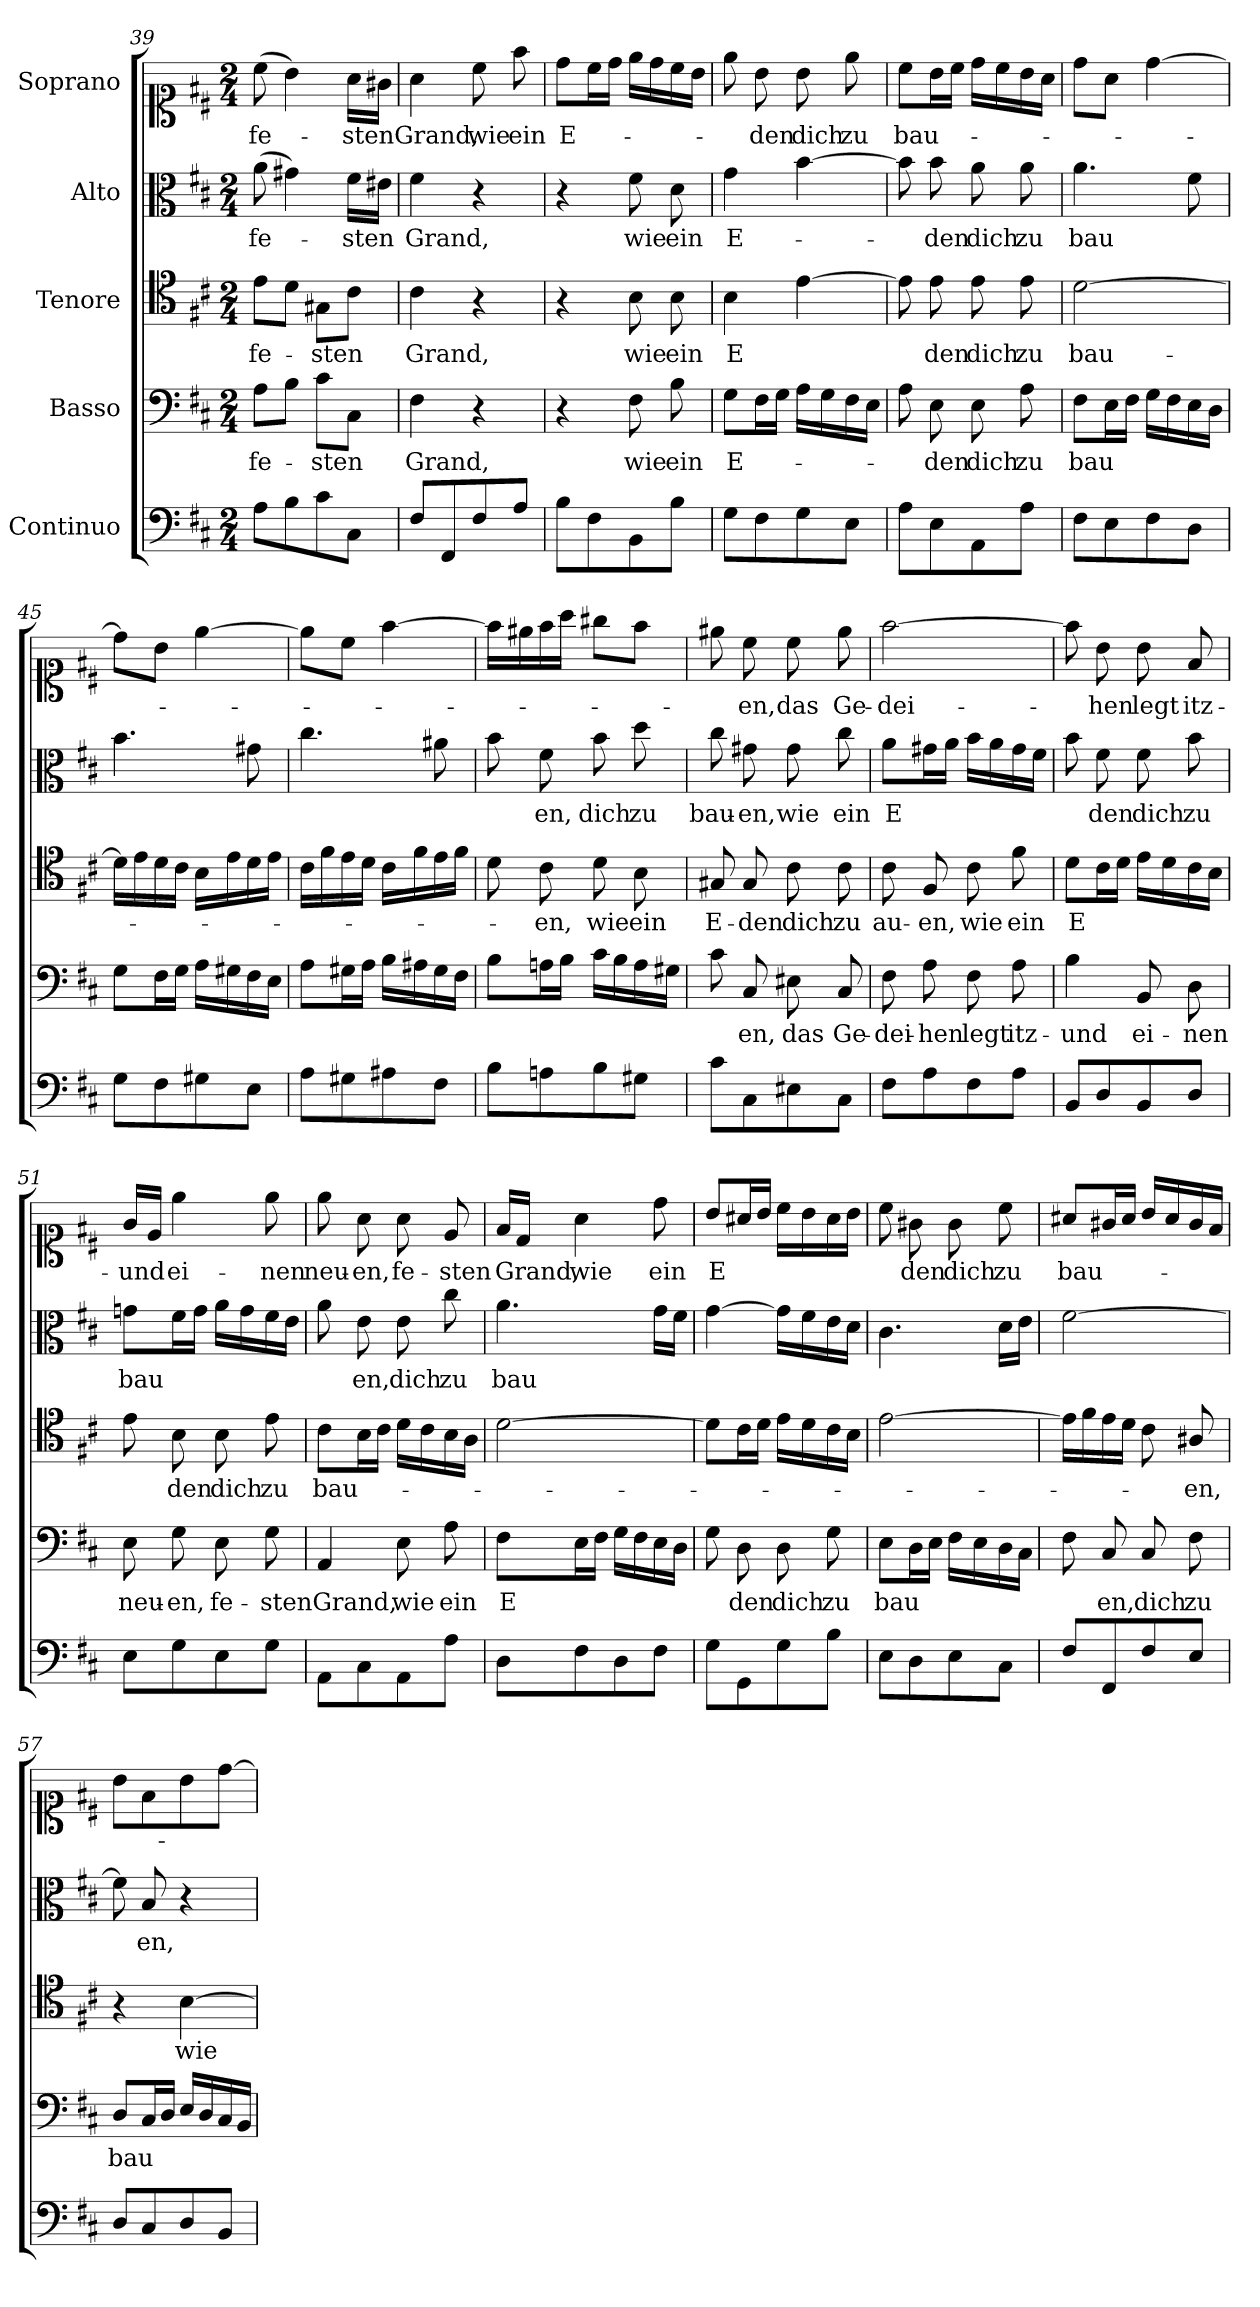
**kern	**kern	**text	**kern	**text	**kern	**text	**kern	**text
*part5	*part4	*part4	*part3	*part3	*part2	*part2	*part1	*part1
*staff5	*staff4	*staff4	*staff3	*staff3	*staff2	*staff2	*staff1	*staff1
*I"Continuo	*I"Basso	*	*I"Tenore	*	*I"Alto	*	*I"Soprano	*
*clefF4	*clefF4	*	*clefC4	*	*clefC3	*	*clefC1	*
*k[f#c#]	*k[f#c#]	*	*k[f#c#]	*	*k[f#c#]	*	*k[f#c#]	*
*M2/4	*M2/4	*	*M2/4	*	*M2/4	*	*M2/4	*
=39	=39	=39	=39	=39	=39	=39	=39	=39
!	!	!LO:LY:b	!	!LO:LY:b	!	!LO:LY:b	!	!LO:LY:b
8A\L	8A\L	fe-	8e\L	fe-	(8a\	fe-	(8cc#\	fe-
8B\	8B\J	.	8d\J	.	4g#X\)	.	4b\)	.
!	!	!LO:LY:b	!	!LO:LY:b	!	!	!	!
8c#\	8c#\L	-sten	8G#X\L	-sten	.	.	.	.
!	!	!	!	!	!	!LO:LY:b	!	!LO:LY:b
8C#\J	8C#\J	.	8c#\J	.	16f#\LL	-sten	16a\LL	-sten
.	.	.	.	.	16e#X\JJ	.	16g#X\JJ	.
=40	=40	=40	=40	=40	=40	=40	=40	=40
!	!	!LO:LY:b	!	!LO:LY:b	!	!LO:LY:b	!	!LO:LY:b
8F#/L	4F#\	Grand,	4c#\	Grand,	4f#\	Grand,	4a\	Grand,
8FF#/	.	.	.	.	.	.	.	.
!	!	!	!	!	!	!	!	!LO:LY:b
8F#/	4r	.	4r	.	4r	.	8cc#\	wie
!	!	!	!	!	!	!	!	!LO:LY:b
8A/J	.	.	.	.	.	.	8ff#\	ein
=41	=41	=41	=41	=41	=41	=41	=41	=41
!	!	!	!	!	!	!	!	!LO:LY:b
8B\L	4r	.	4r	.	4r	.	8dd\L	E-
8F#\	.	.	.	.	.	.	16cc#\L	.
.	.	.	.	.	.	.	16dd\JJ	.
!	!	!LO:LY:b	!	!LO:LY:b	!	!LO:LY:b	!	!
8BB\	8F#\	wie	8B\	wie	8f#\	wie	16ee\LL	.
.	.	.	.	.	.	.	16dd\	.
!	!	!LO:LY:b	!	!LO:LY:b	!	!LO:LY:b	!	!
8B\J	8B\	ein	8B\	ein	8d\	ein	16cc#\	.
.	.	.	.	.	.	.	16b\JJ	.
=42	=42	=42	=42	=42	=42	=42	=42	=42
!	!	!LO:LY:b	!	!LO:LY:b	!	!LO:LY:b	!	!
8G\L	8G\L	E-	4B\	E-	4g\	E-	8ee\	.
!	!	!	!	!	!	!	!	!LO:LY:b
8F#\	16F#\L	.	.	.	.	.	8b\	-den
.	16G\JJ	.	.	.	.	.	.	.
!	!	!	!	!	!	!	!	!LO:LY:b
8G\	16A\LL	.	[>4e\	.	[>4b\	.	8b\	dich
.	16G\	.	.	.	.	.	.	.
!	!	!	!	!	!	!	!	!LO:LY:b
8E\J	16F#\	.	.	.	.	.	8ee\	zu
.	16E\JJ	.	.	.	.	.	.	.
=43	=43	=43	=43	=43	=43	=43	=43	=43
!	!	!	!	!LO:LY:b	!	!	!	!LO:LY:b
8A\L	8A\	.	8e\]	-	8b\]	.	8cc#\L	bau-
!	!	!LO:LY:b	!	!LO:LY:b	!	!LO:LY:b	!	!
8E\	8E\	-den	8e\	den	8b\	-den	16b\L	.
.	.	.	.	.	.	.	16cc#\JJ	.
!	!	!LO:LY:b	!	!LO:LY:b	!	!LO:LY:b	!	!
8AA\	8E\	dich	8e\	dich	8a\	dich	16dd\LL	.
.	.	.	.	.	.	.	16cc#\	.
!	!	!LO:LY:b	!	!LO:LY:b	!	!LO:LY:b	!	!
8A\J	8A\	zu	8e\	zu	8a\	zu	16b\	.
.	.	.	.	.	.	.	16a\JJ	.
=44	=44	=44	=44	=44	=44	=44	=44	=44
!	!	!LO:LY:b	!	!LO:LY:b	!	!LO:LY:b	!	!
8F#\L	8F#\L	bau-	[>2d\	bau-	4.a\	bau-	8dd\L	.
8E\	16E\L	.	.	.	.	.	8a\J	.
.	16F#\JJ	.	.	.	.	.	.	.
8F#\	16G\LL	.	.	.	.	.	[>4dd\	.
.	16F#\	.	.	.	.	.	.	.
8D\J	16E\	.	.	.	8f#\	.	.	.
.	16D\JJ	.	.	.	.	.	.	.
=45	=45	=45	=45	=45	=45	=45	=45	=45
8G\L	8G\L	.	16d\LL]	.	4.b\	.	8dd\L]	.
.	.	.	16e\	.	.	.	.	.
8F#\	16F#\L	.	16d\	.	.	.	8b\J	.
.	16G\JJ	.	16c#\JJ	.	.	.	.	.
8G#X\	16A\LL	.	16B\LL	.	.	.	[>4ee\	.
.	16G#X\	.	16e\	.	.	.	.	.
8E\J	16F#\	.	16d\	.	8g#X\	.	.	.
!	!	!LO:LY:b	!	!	!	!	!	!
.	16E\JJ	---	16e\JJ	.	.	.	.	.
=46	=46	=46	=46	=46	=46	=46	=46	=46
8A\L	8A\L	.	16c#\LL	.	4.cc#\	.	8ee\L]	.
.	.	.	16f#\	.	.	.	.	.
8G#X\	16G#X\L	.	16e\	.	.	.	8cc#\J	.
.	16A\JJ	.	16d\JJ	.	.	.	.	.
8A#X\	16B\LL	.	16c#\LL	.	.	.	[>4ff#\	.
.	16A#X\	.	16f#\	.	.	.	.	.
!	!	!LO:LY:b	!	!	!	!LO:LY:b	!	!
8F#\J	16G#\	---	16e\	.	8a#X\	--	.	.
.	16F#\JJ	.	16f#\JJ	.	.	.	.	.
!!LO:LB:g=z
=47	=47	=47	=47	=47	=47	=47	=47	=47
8B\L	8B\L	.	8d\	.	8b\	.	16ff#\LL]	.
.	.	.	.	.	.	.	16ee#X\	.
!	!	!	!	!LO:LY:b	!	!LO:LY:b	!	!
8An\	16An\L	.	8c#\	-en,	8f#\	-en,	16ff#\	.
.	16B\JJ	.	.	.	.	.	16aa\JJ	.
!	!	!	!	!LO:LY:b	!	!LO:LY:b	!	!
8B\	16c#\LL	.	8d\	wie	8b\	dich	8gg#X\L	.
!	!	!LO:LY:b	!	!	!	!	!	!
.	16B\	---	.	.	.	.	.	.
!	!	!	!	!LO:LY:b	!	!LO:LY:b	!	!
8G#X\J	16A\	.	8B\	ein	8dd\	zu	8ff#\J	.
.	16G#X\JJ	.	.	.	.	.	.	.
=48	=48	=48	=48	=48	=48	=48	=48	=48
!	!	!	!	!LO:LY:b	!	!LO:LY:b	!	!
8c#\L	8c#\	.	8G#X/	E-	8cc#\	bau-	8ee#X\	.
!	!	!LO:LY:b	!	!LO:LY:b	!	!LO:LY:b	!	!LO:LY:b
8C#\	8C#/	-en,	8G#/	-den	8g#X\	-en,	8cc#\	en,
!	!	!LO:LY:b	!	!LO:LY:b	!	!LO:LY:b	!	!LO:LY:b
8E#X\	8E#X\	das	8c#\	dich	8g#\	wie	8cc#\	das
!	!	!LO:LY:b	!	!LO:LY:b	!	!LO:LY:b	!	!LO:LY:b
8C#\J	8C#/	Ge-	8c#\	zu	8cc#\	ein	8ee#\	Ge-
=49	=49	=49	=49	=49	=49	=49	=49	=49
!	!	!LO:LY:b	!	!LO:LY:b	!	!LO:LY:b	!	!LO:LY:b
8F#\L	8F#\	-dei-	8c#\	au-	8a\L	E-	[>2ff#\	-dei-
!	!	!LO:LY:b	!	!LO:LY:b	!	!	!	!
8A\	8A\	-hen	8F#/	-en,	16g#X\L	.	.	.
.	.	.	.	.	16a\JJ	.	.	.
!	!	!LO:LY:b	!	!LO:LY:b	!	!	!	!
8F#\	8F#\	legt	8c#\	wie	16b\LL	.	.	.
!	!	!	!	!	!	!LO:LY:b	!	!
.	.	.	.	.	16a\	---	.	.
!	!	!LO:LY:b	!	!LO:LY:b	!	!	!	!
8A\J	8A\	itz-	8f#\	ein	16g#\	.	.	.
.	.	.	.	.	16f#\JJ	.	.	.
=50	=50	=50	=50	=50	=50	=50	=50	=50
!	!	!LO:LY:b	!	!LO:LY:b	!	!	!	!
8BB/L	4B\	-und	8d\L	E-	8b\	.	8ff#\]	.
!	!	!	!	!	!	!LO:LY:b	!	!LO:LY:b
8D/	.	.	16c#\L	.	8f#\	-den	8b\	-hen
.	.	.	16d\JJ	.	.	.	.	.
!	!	!LO:LY:b	!	!LO:LY:b	!	!LO:LY:b	!	!LO:LY:b
8BB/	8BB/	ei-	16e\LL	---	8f#\	dich	8b\	legt
.	.	.	16d\	.	.	.	.	.
!	!	!LO:LY:b	!	!	!	!LO:LY:b	!	!LO:LY:b
8D/J	8D\	-nen	16c#\	.	8b\	zu	8f#/	itz-
.	.	.	16B\JJ	.	.	.	.	.
=51	=51	=51	=51	=51	=51	=51	=51	=51
!	!	!LO:LY:b	!	!	!	!LO:LY:b	!	!LO:LY:b
8E\L	8E\	neu-	8e\	.	8gn\L	bau-	16g/LL	-und
.	.	.	.	.	.	.	16e/JJ	.
!	!	!LO:LY:b	!	!LO:LY:b	!	!	!	!LO:LY:b
8G\	8G\	-en,	8B\	-den	16f#\L	.	4ee\	ei-
.	.	.	.	.	16g\JJ	.	.	.
!	!	!LO:LY:b	!	!LO:LY:b	!	!	!	!
8E\	8E\	fe-	8B\	dich	16a\LL	.	.	.
!	!	!	!	!	!	!LO:LY:b	!	!
.	.	.	.	.	16g\	---	.	.
!	!	!LO:LY:b	!	!LO:LY:b	!	!	!	!LO:LY:b
8G\J	8G\	-sten	8e\	zu	16f#\	.	8ee\	-nen
.	.	.	.	.	16e\JJ	.	.	.
=52	=52	=52	=52	=52	=52	=52	=52	=52
!	!	!LO:LY:b	!	!LO:LY:b	!	!	!	!LO:LY:b
8AA\L	4AA/	Grand,	8c#\L	bau-	8a\	.	8ee\	neu-
!	!	!	!	!	!	!LO:LY:b	!	!LO:LY:b
8C#\	.	.	16B\L	.	8e\	-en,	8a\	-en,
.	.	.	16c#\JJ	.	.	.	.	.
!	!	!LO:LY:b	!	!	!	!LO:LY:b	!	!LO:LY:b
8AA\	8E\	wie	16d\LL	.	8e\	dich	8a\	fe-
.	.	.	16c#\	.	.	.	.	.
!	!	!LO:LY:b	!	!	!	!LO:LY:b	!	!LO:LY:b
8A\J	8A\	ein	16B\	.	8cc#\	zu	8e/	-sten
.	.	.	16A\JJ	.	.	.	.	.
=53	=53	=53	=53	=53	=53	=53	=53	=53
!	!	!LO:LY:b	!	!	!	!LO:LY:b	!	!
8D\L	8F#\L	E-	[>2d\	.	4.a\	bau-	16f#/LL	.
!	!	!	!	!	!	!	!	!LO:LY:b
.	.	.	.	.	.	.	16d/JJ	Grand,
!	!	!	!	!	!	!	!	!LO:LY:b
8F#\	16E\L	.	.	.	.	.	4a\	wie
.	16F#\JJ	.	.	.	.	.	.	.
!	!	!LO:LY:b	!	!	!	!	!	!
8D\	16G\LL	---	.	.	.	.	.	.
.	16F#\	.	.	.	.	.	.	.
!	!	!	!	!	!	!	!	!LO:LY:b
8F#\J	16E\	.	.	.	16g\LL	.	8dd\	ein
.	16D\JJ	.	.	.	16f#\JJ	.	.	.
=54	=54	=54	=54	=54	=54	=54	=54	=54
!	!	!	!	!	!	!	!	!LO:LY:b
8G\L	8G\	.	8d\L]	.	[<4g\	.	8b/L	E-
!	!	!LO:LY:b	!	!	!	!	!	!
8GG\	8D\	-den	16c#\L	.	.	.	16a#X/L	.
.	.	.	16d\JJ	.	.	.	16b/JJ	.
!	!	!LO:LY:b	!	!	!	!	!	!
8G\	8D\	dich	16e\LL	.	16g\LL]	.	16cc#\LL	.
.	.	.	16d\	.	16f#\	.	16b\	.
!	!	!LO:LY:b	!	!	!	!	!	!
8B\J	8G\	zu	16c#\	.	16e\	.	16a#\	.
.	.	.	16B\JJ	.	16d\JJ	.	16b\JJ	.
!!LO:PB:g=z
=55	=55	=55	=55	=55	=55	=55	=55	=55
!	!	!LO:LY:b	!	!	!	!	!	!LO:LY:b
8E\L	8E\L	bau-	[>2e\	.	4.c#\	.	8cc#\	-
!	!	!	!	!	!	!	!	!LO:LY:b
8D\	16D\L	.	.	.	.	.	8g#X\	den
.	16E\JJ	.	.	.	.	.	.	.
!	!	!	!	!	!	!	!	!LO:LY:b
8E\	16F#\LL	.	.	.	.	.	8g#\	dich
.	16E\	.	.	.	.	.	.	.
!	!	!LO:LY:b	!	!	!	!	!	!LO:LY:b
8C#\J	16D\	---	.	.	16d\LL	.	8cc#\	zu
.	16C#\JJ	.	.	.	16e\JJ	.	.	.
=56	=56	=56	=56	=56	=56	=56	=56	=56
!	!	!	!	!	!	!	!	!LO:LY:b
8F#/L	8F#\	.	16e\LL]	.	[<2f#\	.	8a#X/L	bau-
.	.	.	16f#\	.	.	.	.	.
!	!	!LO:LY:b	!	!	!	!	!	!
8FF#/	8C#/	-en,	16e\	.	.	.	16g#X/L	.
.	.	.	16d\JJ	.	.	.	16a#/JJ	.
!	!	!LO:LY:b	!	!	!	!	!	!
8F#/	8C#/	dich	8c#\	.	.	.	16b/LL	.
.	.	.	.	.	.	.	16a#/	.
!	!	!LO:LY:b	!	!LO:LY:b	!	!	!	!
8E/J	8F#\	zu	8A#X/	en,	.	.	16g#/	.
.	.	.	.	.	.	.	16f#/JJ	.
=57	=57	=57	=57	=57	=57	=57	=57	=57
!	!	!LO:LY:b	!	!	!	!LO:LY:b	!	!
8D/L	8D/L	bau-	4r	.	8f#\]	--	8b\L	.
!	!	!	!	!	!	!LO:LY:b	!	!
8C#/	16C#/L	.	.	.	8B/	en,	8f#\	.
.	16D/JJ	.	.	.	.	.	.	.
!	!	!	!	!LO:LY:b	!	!	!	!
8D/	16E/LL	.	[>4B\	wie	4r	.	8b\	.
.	16D/	.	.	.	.	.	.	.
!	!	!LO:LY:b	!	!	!	!	!	!
8BB/J	16C#/	---	.	.	.	.	[>8dd\J	.
.	16BB/JJ	.	.	.	.	.	.	.
=	=	=	=	=	=	=	=	=
*-	*-	*-	*-	*-	*-	*-	*-	*-
